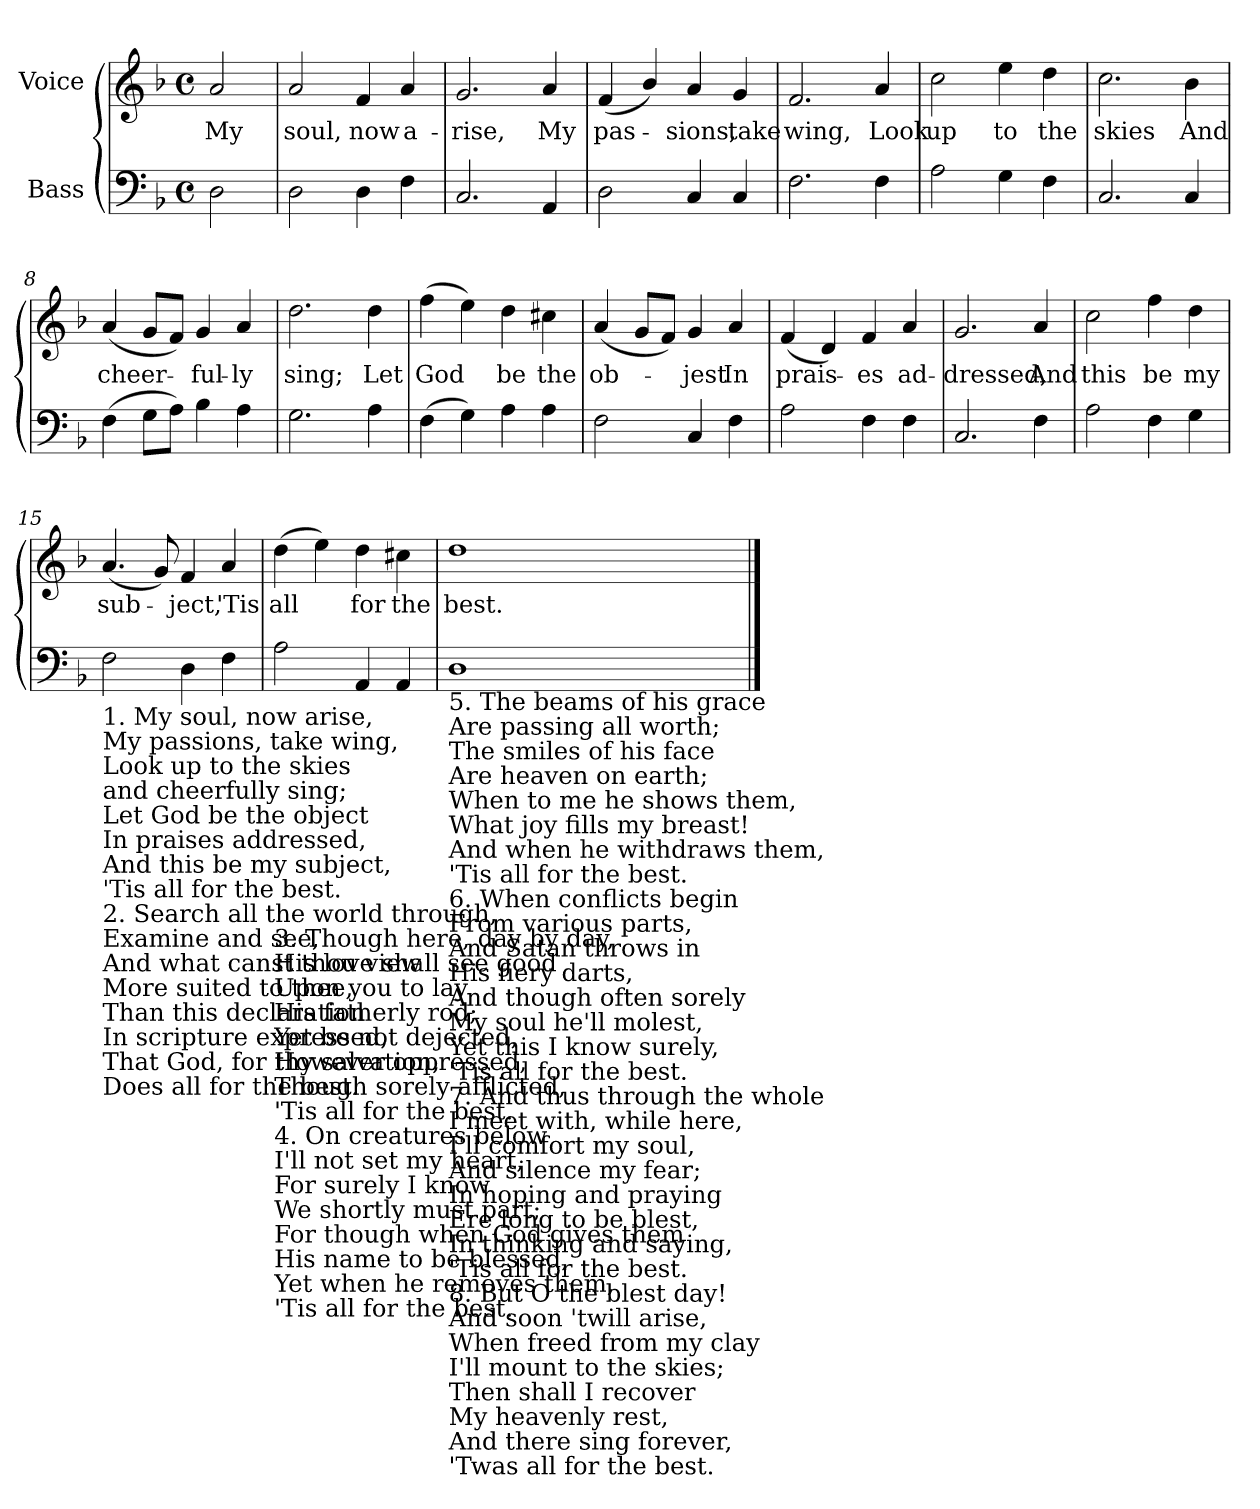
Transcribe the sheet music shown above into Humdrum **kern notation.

**kern	**kern	**text
*part2	*part1	*part1
*staff2	*staff1	*staff1
*I"Bass	*I"Voice	*
*clefF4	*clefG2	*
*k[b-]	*k[b-]	*
*M4/4	*M4/4	*
*met(c)	*met(c)	*
*MM100	*MM100	*
=1	=1	=1
!	!	!LO:LY:b
2D!\	2a!/	My
=2	=2	=2
!	!	!LO:LY:b
2D!\	2a!/	soul,
!	!	!LO:LY:b
4D!\	4f!/	now
!	!	!LO:LY:b
4F!\	4a!/	a-
=3	=3	=3
!	!	!LO:LY:b
2.C!/	2.g!/	-rise,
!	!	!LO:LY:b
4AA!/	4a!/	My
=4	=4	=4
!	!	!LO:LY:b
2D!\	(<4f!/	pas-
.	4b-!/)	.
!	!	!LO:LY:b
4C!/	4a!/	-sions,
!	!	!LO:LY:b
4C!/	4g!/	take
=5	=5	=5
!	!	!LO:LY:b
2.F!\	2.f!/	wing,
!	!	!LO:LY:b
4F!\	4a!/	Look
=6	=6	=6
!	!	!LO:LY:b
2A!\	2cc!\	up
!	!	!LO:LY:b
4G!\	4ee!\	to
!	!	!LO:LY:b
4F!\	4dd!\	the
=7	=7	=7
!	!	!LO:LY:b
2.C!/	2.cc!\	skies
!	!	!LO:LY:b
4C!/	4b-!\	And
=8	=8	=8
!	!	!LO:LY:b
(>4F!\	(<4a!/	cheer-
8G!\L	8g!/L	.
8A!\J)	8f!/J)	.
!	!	!LO:LY:b
4B-!\	4g!/	-ful-
!	!	!LO:LY:b
4A!\	4a!/	-ly
=9	=9	=9
!	!	!LO:LY:b
2.G!\	2.dd!\	sing;
!	!	!LO:LY:b
4A!\	4dd!\	Let
=10	=10	=10
!	!	!LO:LY:b
(>4F!\	(>4ff!\	God
4G!\)	4ee!\)	.
!	!	!LO:LY:b
4A!\	4dd!\	be
!	!	!LO:LY:b
4A!\	4cc#X!\	the
=11	=11	=11
!	!	!LO:LY:b
2F!\	(<4a!/	ob-
.	8g!/L	.
.	8f!/J)	.
!	!	!LO:LY:b
4C!/	4g!/	-jest
!	!	!LO:LY:b
4F!\	4a!/	In
=12	=12	=12
!	!	!LO:LY:b
2A!\	(<4f!/	prais-
.	4d!/)	.
!	!	!LO:LY:b
4F!\	4f!/	-es
!	!	!LO:LY:b
4F!\	4a!/	ad-
!!LO:LB:g=z
=13	=13	=13
!	!	!LO:LY:b
2.C!/	2.g!/	-dressed,
!	!	!LO:LY:b
4F!\	4a!/	And
=14	=14	=14
!	!	!LO:LY:b
2A!\	2cc!\	this
!	!	!LO:LY:b
4F!\	4ff!\	be
!	!	!LO:LY:b
4G!\	4dd!\	my
=15	=15	=15
!LO:TX:b:t=1. My soul, now arise,	!	!
!LO:TX:b:t=My passions, take wing,	!	!
!LO:TX:b:t=Look up to the skies	!	!
!LO:TX:b:t=and cheerfully sing;	!	!
!LO:TX:b:t=Let God be the object	!	!
!LO:TX:b:t=In praises addressed,	!	!
!LO:TX:b:t=And this be my subject,	!	!
!LO:TX:b:t='Tis all for the best.	!	!
!LO:TX:b:t=2. Search all the world through,	!	!
!LO:TX:b:t=Examine and see,	!	!
!LO:TX:b:t=And what canst thou view	!	!
!LO:TX:b:t=More suited to thee,	!	!
!LO:TX:b:t=Than this declaration	!	!
!LO:TX:b:t=In scripture expressed,	!	!
!LO:TX:b:t=That God, for thy salvation,	!	!
!LO:TX:b:t=Does all for the best.	!	!
!	!	!LO:LY:b
2F!\	(<4.a!/	sub-
.	8g!/)	.
!	!	!LO:LY:b
4D!\	4f!/	-ject,
!	!	!LO:LY:b
4F!\	4a!/	'Tis
=16	=16	=16
!LO:TX:b:t=3. Though here, day by day,	!	!
!LO:TX:b:t=His love shall see good	!	!
!LO:TX:b:t=Upon you to lay	!	!
!LO:TX:b:t=His fatherly rod;	!	!
!LO:TX:b:t=Yet be not dejected,	!	!
!LO:TX:b:t=However oppressed,	!	!
!LO:TX:b:t=Though sorely afflicted,	!	!
!LO:TX:b:t='Tis all for the best.	!	!
!LO:TX:b:t=4. On creatures below	!	!
!LO:TX:b:t=I'll not set my heart,	!	!
!LO:TX:b:t=For surely I know	!	!
!LO:TX:b:t=We shortly must part;	!	!
!LO:TX:b:t=For though when God gives them	!	!
!LO:TX:b:t=His name to be blessed,	!	!
!LO:TX:b:t=Yet when he removes them,	!	!
!LO:TX:b:t='Tis all for the best.	!	!
!	!	!LO:LY:b
2A!\	(>4dd!\	all
.	4ee!\)	.
!	!	!LO:LY:b
4AA!/	4dd!\	for
!	!	!LO:LY:b
4AA!/	4cc#X!\	the
=17	=17	=17
!LO:TX:b:t=5. The beams of his grace	!	!
!LO:TX:b:t=Are passing all worth;	!	!
!LO:TX:b:t=The smiles of his face	!	!
!LO:TX:b:t=Are heaven on earth;	!	!
!LO:TX:b:t=When to me he shows them,	!	!
!LO:TX:b:t=What joy fills my breast!	!	!
!LO:TX:b:t=And when he withdraws them,	!	!
!LO:TX:b:t='Tis all for the best.	!	!
!LO:TX:b:t=6. When conflicts begin	!	!
!LO:TX:b:t=From various parts,	!	!
!LO:TX:b:t=And Satan throws in	!	!
!LO:TX:b:t=His fiery darts,	!	!
!LO:TX:b:t=And though often sorely	!	!
!LO:TX:b:t=My soul he'll molest,	!	!
!LO:TX:b:t=Yet this I know surely,	!	!
!LO:TX:b:t='Tis all for the best.	!	!
!LO:TX:b:t=7. And thus through the whole	!	!
!LO:TX:b:t=I meet with, while here,	!	!
!LO:TX:b:t=I'll comfort my soul,	!	!
!LO:TX:b:t=And silence my fear;	!	!
!LO:TX:b:t=In hoping and praying	!	!
!LO:TX:b:t=Ere long to be blest,	!	!
!LO:TX:b:t=In thinking and saying,	!	!
!LO:TX:b:t='Tis all for the best.	!	!
!LO:TX:b:t=8. But O the blest day!	!	!
!LO:TX:b:t=And soon 'twill arise,	!	!
!LO:TX:b:t=When freed from my clay	!	!
!LO:TX:b:t=I'll mount to the skies;	!	!
!LO:TX:b:t=Then shall I recover	!	!
!LO:TX:b:t=My heavenly rest,	!	!
!LO:TX:b:t=And there sing forever,	!	!
!LO:TX:b:t='Twas all for the best.	!	!
!	!	!LO:LY:b
1D!	1dd!	best.
==	==	==
*-	*-	*-
